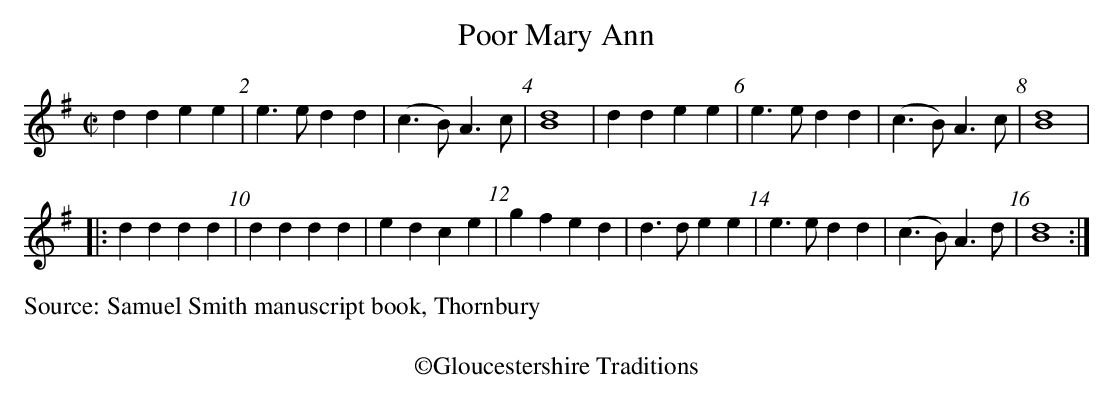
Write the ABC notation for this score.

X:1
T:Poor Mary Ann
L:1/4
M:C|
K:G
ddee | e>edd | (c>B)A>c | [B4 d4] |ddee | e>edd | (c>B)A>c | [B4 d4] |
|:dddd | dddd | edce | gfed | d>dee | e>edd |  (c>B)A>d | [B4 d4] :|
